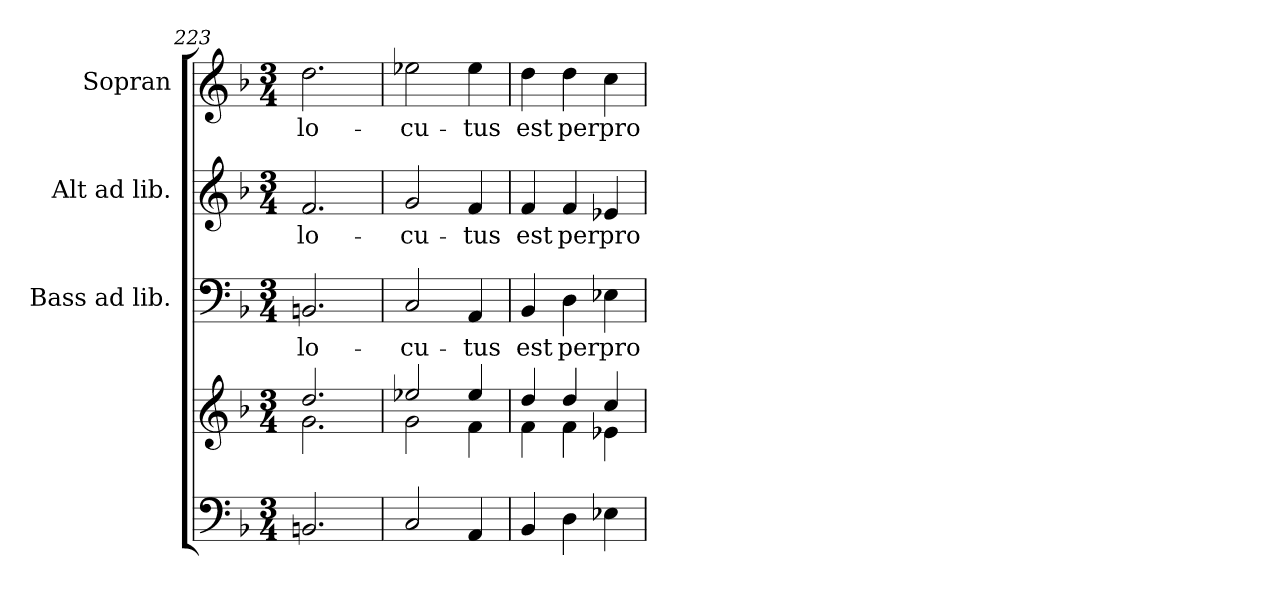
**kern	**kern	**kern	**text	**kern	**text	**kern	**text
*part4	*part4	*part3	*part3	*part2	*part2	*part1	*part1
*staff5	*staff4	*staff3	*staff3	*staff2	*staff2	*staff1	*staff1
*	*	*I"Bass ad lib.	*	*I"Alt ad lib.	*	*I"Sopran	*
*	*	*I'B.	*	*I'A.	*	*I'S.	*
*clefF4	*clefG2	*clefF4	*	*clefG2	*	*clefG2	*
*k[b-]	*k[b-]	*k[b-]	*	*k[b-]	*	*k[b-]	*
*F:	*F:	*F:	*	*F:	*	*F:	*
*M3/4	*M3/4	*M3/4	*	*M3/4	*	*M3/4	*
=223	=223	=223	=223	=223	=223	=223	=223
*	*^	*	*	*	*	*	*
!	!	!	!	!LO:LY:b	!	!LO:LY:b	!	!LO:LY:b
2.BBn/	2.dd/	2.g\	2.BBn/	lo-	2.f/	lo-	2.dd\	lo-
=224	=224	=224	=224	=224	=224	=224	=224	=224
!	!	!	!	!LO:LY:b	!	!LO:LY:b	!	!LO:LY:b
2C/	2ee-X/	2g\	2C/	-cu-	2g/	-cu-	2ee-X\	-cu-
!	!	!	!	!LO:LY:b	!	!LO:LY:b	!	!LO:LY:b
4AA/	4ee-/	4f\	4AA/	-tus	4f/	-tus	4ee-\	-tus
=225	=225	=225	=225	=225	=225	=225	=225	=225
!	!	!	!	!LO:LY:b	!	!LO:LY:b	!	!LO:LY:b
4BB-/	4dd/	4f\	4BB-/	est	4f/	est	4dd\	est
!	!	!	!	!LO:LY:b	!	!LO:LY:b	!	!LO:LY:b
4D\	4dd/	4f\	4D\	per	4f/	per	4dd\	per
!	!	!	!	!LO:LY:b	!	!LO:LY:b	!	!LO:LY:b
4E-X\	4cc/	4e-X\	4E-X\	pro-	4e-X/	pro-	4cc\	pro-
*	*v	*v	*	*	*	*	*	*
=	=	=	=	=	=	=	=
*-	*-	*-	*-	*-	*-	*-	*-
